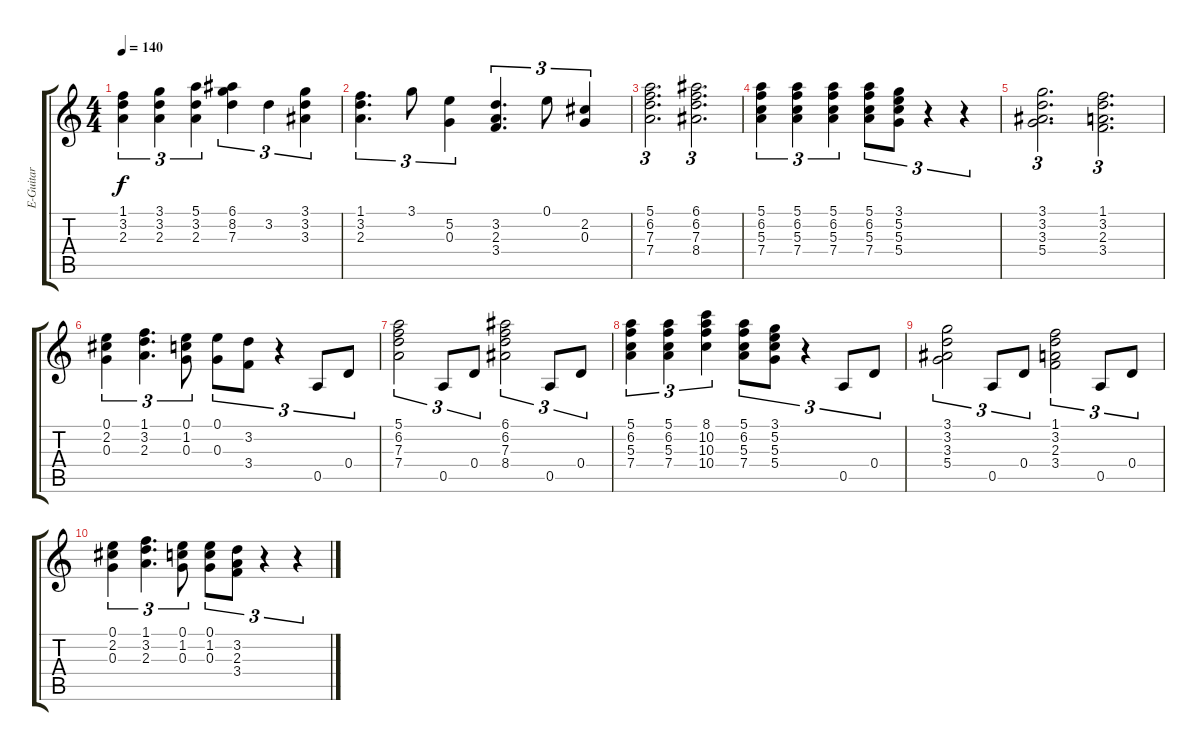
\track ("E-Guitar" "E-Guitar") {instrument acousticguitarsteel}
\staff {score tabs}
\tuning (E4 B3 G3 D3 A2 E2) {hide}
\ts (4 4)
\tempo 140
\clef g2
\ks c
(1.1 3.2 2.3).4{tu (3 2) dy f} (3.1 3.2 2.3).4{tu (3 2)} (5.1 3.2 2.3).4{tu (3 2)} (6.1 8.2 7.3).4{tu (3 2)} 3.2.4{tu (3 2)} (3.1 3.2 3.3).4{tu (3 2)} |
(1.1 3.2 2.3).4{d tu (3 2)} 3.1.8{tu (3 2)} (5.2 0.3).4{tu (3 2)} (3.2 2.3 3.4).4{d tu (3 2)} 0.1.8{tu (3 2)} (2.2 0.3).4{tu (3 2)} |
(5.1 6.2 7.3 7.4).2{d tu (3 2)} (6.1 6.2 7.3 8.4).2{d tu (3 2)} |
(5.1 6.2 5.3 7.4).4{tu (3 2)} (5.1 6.2 5.3 7.4).4{tu (3 2)} (5.1 6.2 5.3 7.4).4{tu (3 2)} (5.1 6.2 5.3 7.4).8{tu (3 2)} (3.1 5.2 5.3 5.4).8{tu (3 2)} r.4{tu (3 2)} r.4{tu (3 2)} |
(3.1 3.2 3.3 5.4).2{d tu (3 2)} (1.1 3.2 2.3 3.4).2{d tu (3 2)} |
(0.1 2.2 0.3).4{tu (3 2)} (1.1 3.2 2.3).4{d tu (3 2)} (0.1 1.2 0.3).8{tu (3 2)} (0.1 0.3).8{tu (3 2)} (3.2 3.4).8{tu (3 2)} r.4{tu (3 2)} 0.5.8{tu (3 2)} 0.4.8{tu (3 2)} |
(5.1 6.2 7.3 7.4).2{tu (3 2)} 0.5.8{tu (3 2)} 0.4.8{tu (3 2)} (6.1 6.2 7.3 8.4).2{tu (3 2)} 0.5.8{tu (3 2)} 0.4.8{tu (3 2)} |
(5.1 6.2 5.3 7.4).4{tu (3 2)} (5.1 6.2 5.3 7.4).4{tu (3 2)} (8.1 10.2 10.3 10.4).4{tu (3 2)} (5.1 6.2 5.3 7.4).8{tu (3 2)} (3.1 5.2 5.3 5.4).8{tu (3 2)} r.4{tu (3 2)} 0.5.8{tu (3 2)} 0.4.8{tu (3 2)} |
(3.1 3.2 3.3 5.4).2{tu (3 2)} 0.5.8{tu (3 2)} 0.4.8{tu (3 2)} (1.1 3.2 2.3 3.4).2{tu (3 2)} 0.5.8{tu (3 2)} 0.4.8{tu (3 2)} |
(0.1 2.2 0.3).4{tu (3 2)} (1.1 3.2 2.3).4{d tu (3 2)} (0.1 1.2 0.3).8{tu (3 2)} (0.1 1.2 0.3).8{tu (3 2)} (3.2 2.3 3.4).8{tu (3 2)} r.4{tu (3 2)} r.4{tu (3 2)}
